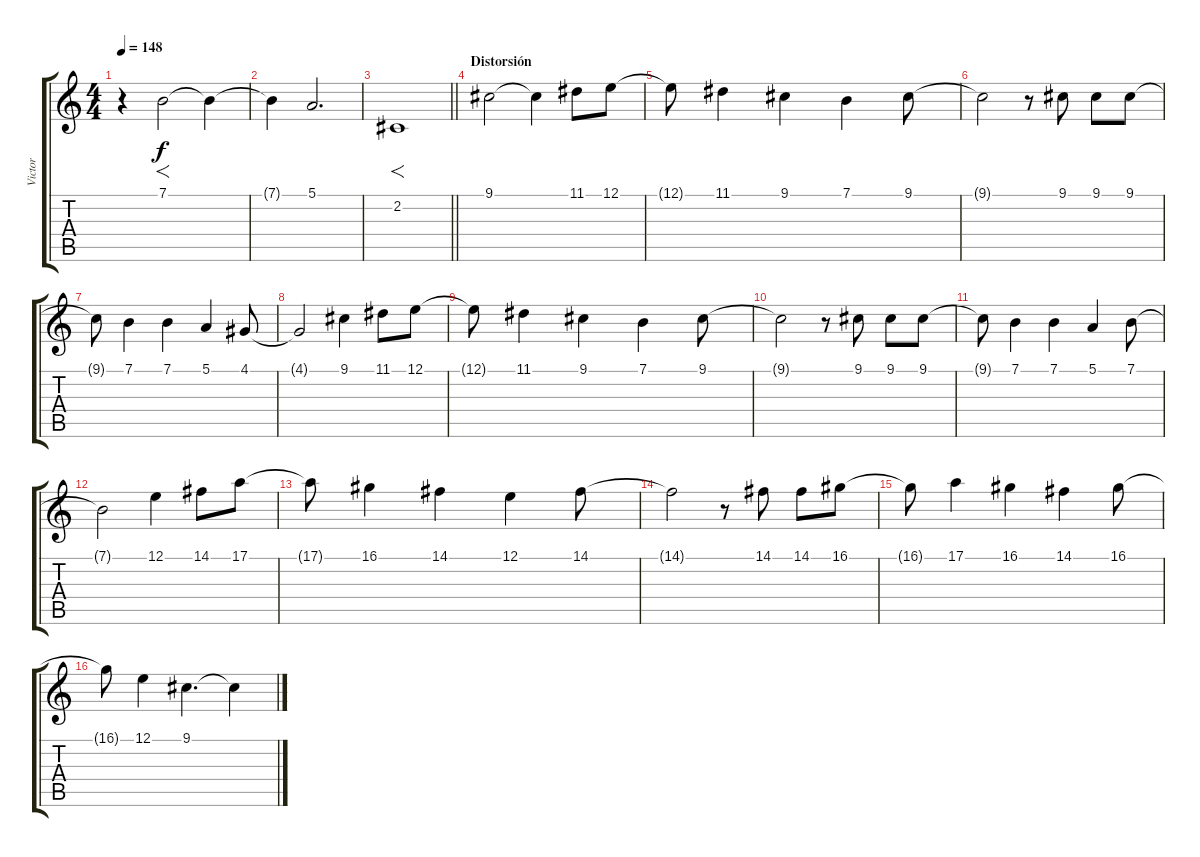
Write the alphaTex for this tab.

\track ("Victor" "Victor") {instrument lead1square}
\staff {score tabs}
\tuning (E4 B3 G3 D3 A2 E2) {hide}
\ts (4 4)
\tempo 148
\clef g2
\ks c
r.4{dy f} 7.1.2{f} 7.1{t}.4 |
7.1{t}.4 5.1.2{d} |
\barLineRight lightlight
2.2.1{f} |
\section ("" "Distorsión")
9.1.2 9.1{t}.4 11.1.8 12.1.8 |
12.1{t}.8 11.1.4 9.1.4 7.1.4 9.1.8 |
9.1{t}.2 r.8 9.1.8 9.1.8 9.1.8 |
9.1{t}.8 7.1.4 7.1.4 5.1.4 4.1.8 |
4.1{t}.2 9.1.4 11.1.8 12.1.8 |
12.1{t}.8 11.1.4 9.1.4 7.1.4 9.1.8 |
9.1{t}.2 r.8 9.1.8 9.1.8 9.1.8 |
9.1{t}.8 7.1.4 7.1.4 5.1.4 7.1.8 |
7.1{t}.2 12.1.4 14.1.8 17.1.8 |
17.1{t}.8 16.1.4 14.1.4 12.1.4 14.1.8 |
14.1{t}.2 r.8 14.1.8 14.1.8 16.1.8 |
16.1{t}.8 17.1.4 16.1.4 14.1.4 16.1.8 |
16.1{t}.8 12.1.4 9.1.4{d} 9.1{t}.4
